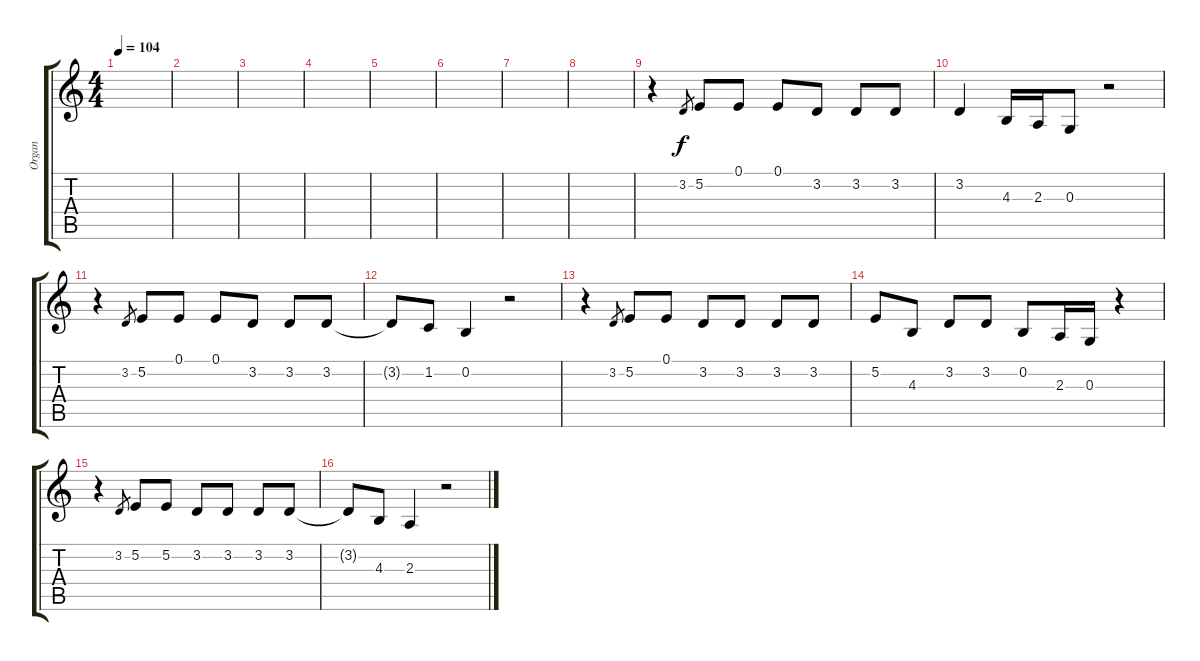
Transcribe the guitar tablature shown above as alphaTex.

\track ("Organ" "Organ") {instrument drawbarorgan}
\staff {score tabs}
\tuning (E4 B3 G3 D3 A2 E2) {hide}
\ts (4 4)
\tempo 104
\clef g2
\ks c
|
|
|
|
|
|
|
|
r.4 3.2.8{gr} 5.2.8 0.1.8 0.1.8 3.2.8 3.2.8 3.2.8 |
3.2.4 4.3.16 2.3.16 0.3.8 r.2 |
r.4 3.2.8{gr} 5.2.8 0.1.8 0.1.8 3.2.8 3.2.8 3.2.8 |
3.2{t}.8 1.2.8 0.2.4 r.2 |
r.4 3.2.8{gr} 5.2.8 0.1.8 3.2.8 3.2.8 3.2.8 3.2.8 |
5.2.8 4.3.8 3.2.8 3.2.8 0.2.8 2.3.16 0.3.16 r.4 |
r.4 3.2.8{gr} 5.2.8 5.2.8 3.2.8 3.2.8 3.2.8 3.2.8 |
3.2{t}.8 4.3.8 2.3.4 r.2
